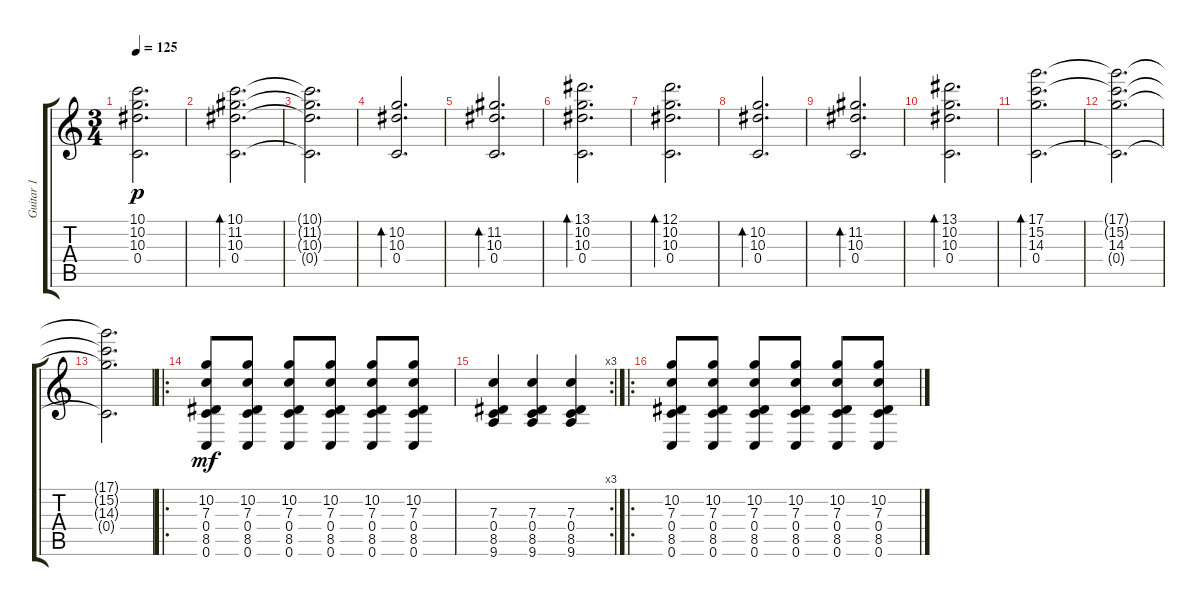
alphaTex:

\track ("Guitar 1" "Guitar 1") {instrument distortionguitar}
\staff {score tabs}
\tuning (D4 A3 F3 C3 G2 C2) {hide}
\ts (3 4)
\tempo 125
\clef g2
\ks c
(10.1{t} 10.2{t} 10.3{t} 0.4{t}).2{d dy p} |
(10.1 11.2 10.3 0.4).2{d bd 30} |
(10.1{t} 11.2{t} 10.3{t} 0.4{t}).2{d} |
(10.2 10.3 0.4).2{d bd 30} |
(11.2 10.3 0.4).2{d bd 30} |
(13.1 10.2 10.3 0.4).2{d bd 30} |
(12.1 10.2 10.3 0.4).2{d bd 30} |
(10.2 10.3 0.4).2{d bd 30} |
(11.2 10.3 0.4).2{d bd 30} |
(13.1 10.2 10.3 0.4).2{d bd 30} |
(17.1 15.2 14.3 0.4).2{d bd 30} |
(17.1{t} 15.2{t} 14.3 0.4{t}).2{d} |
(17.1{t} 15.2{t} 14.3{t} 0.4{t}).2{d} |
\ro
(10.2 7.3 0.4 8.5 0.6).8{dy mf} (10.2 7.3 0.4 8.5 0.6).8 (10.2 7.3 0.4 8.5 0.6).8 (10.2 7.3 0.4 8.5 0.6).8 (10.2 7.3 0.4 8.5 0.6).8 (10.2 7.3 0.4 8.5 0.6).8 |
\rc 3
(7.3 0.4 8.5 9.6).4 (7.3 0.4 8.5 9.6).4 (7.3 0.4 8.5 9.6).4 |
\ro
(10.2 7.3 0.4 8.5 0.6).8 (10.2 7.3 0.4 8.5 0.6).8 (10.2 7.3 0.4 8.5 0.6).8 (10.2 7.3 0.4 8.5 0.6).8 (10.2 7.3 0.4 8.5 0.6).8 (10.2 7.3 0.4 8.5 0.6).8
